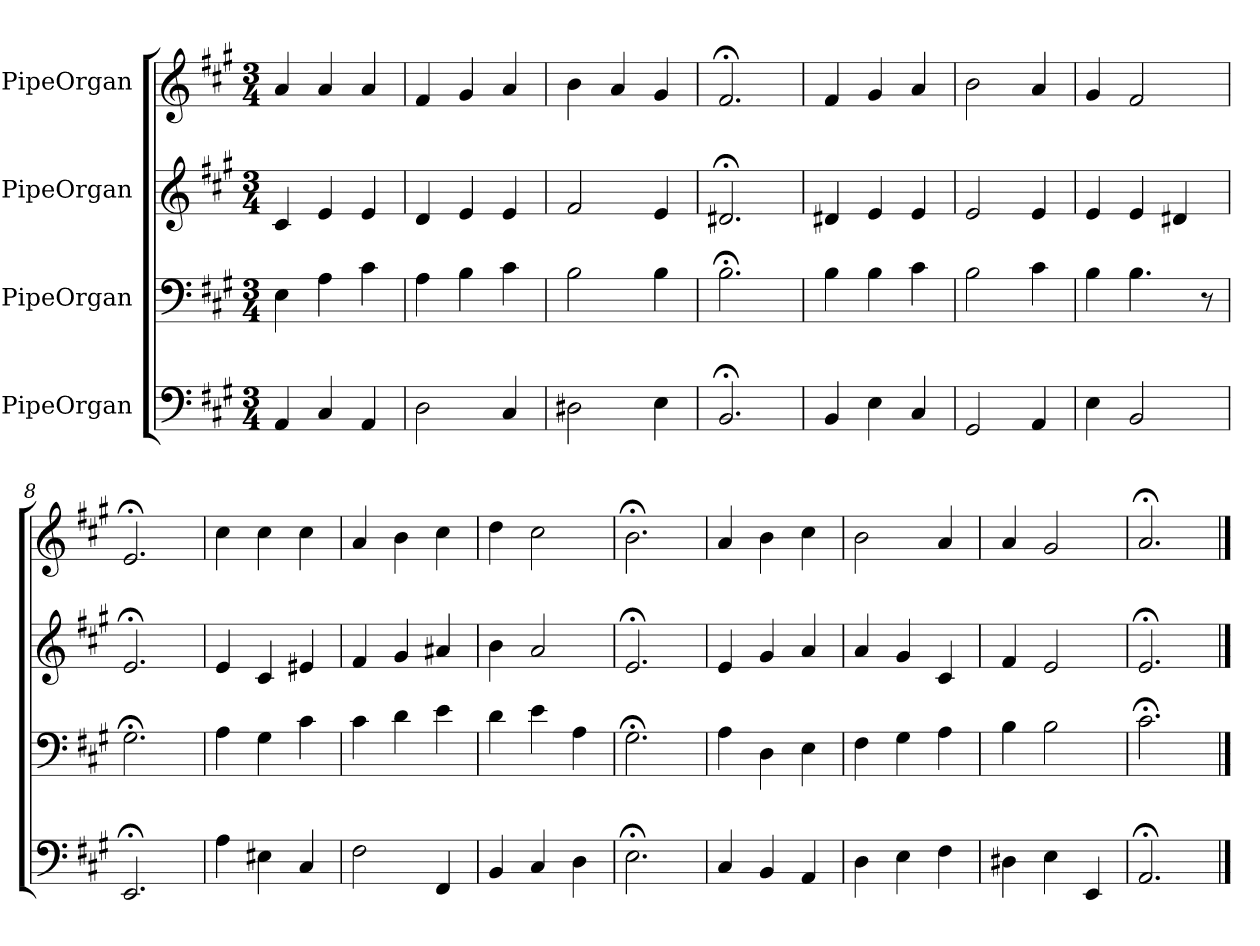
**kern	**kern	**kern	**kern
*part4	*part3	*part2	*part1
*staff4	*staff3	*staff2	*staff1
*I"PipeOrgan	*I"PipeOrgan	*I"PipeOrgan	*I"PipeOrgan
*k[f#c#g#]	*k[f#c#g#]	*k[f#c#g#]	*k[f#c#g#]
*A:	*A:	*A:	*A:
*M3/4	*M3/4	*M3/4	*M3/4
*MM60	*MM60	*MM60	*MM60
=1	=1	=1	=1
4AA	4E	4c#	4a
4C#	4A	4e	4a
4AA	4c#	4e	4a
=2	=2	=2	=2
2D	4A	4d	4f#
.	4B	4e	4g#
4C#	4c#	4e	4a
=3	=3	=3	=3
2D#X	2B	2f#	4b
.	.	.	4a
4E	4B	4e	4g#
=4	=4	=4	=4
2.BB;<	2.B;<	2.d#X;<	2.f#;<
=5	=5	=5	=5
4BB	4B	4d#X	4f#
4E	4B	4e	4g#
4C#	4c#	4e	4a
=6	=6	=6	=6
2GG#	2B	2e	2b
4AA	4c#	4e	4a
=7	=7	=7	=7
4E	4B	4e	4g#
2BB	4.B	4e	2f#
.	.	4d#X	.
.	8r	.	.
=8	=8	=8	=8
2.EE;<	2.G#;<	2.e;<	2.e;<
=9	=9	=9	=9
4A	4A	4e	4cc#
4E#X	4G#	4c#	4cc#
4C#	4c#	4e#X	4cc#
=10	=10	=10	=10
2F#	4c#	4f#	4a
.	4d	4g#	4b
4FF#	4e	4a#X	4cc#
=11	=11	=11	=11
4BB	4d	4b	4dd
4C#	4e	2a	2cc#
4D	4A	.	.
=12	=12	=12	=12
2.E;<	2.G#;<	2.e;<	2.b;<
=13	=13	=13	=13
4C#	4A	4e	4a
4BB	4D	4g#	4b
4AA	4E	4a	4cc#
=14	=14	=14	=14
4D	4F#	4a	2b
4E	4G#	4g#	.
4F#	4A	4c#	4a
=15	=15	=15	=15
4D#X	4B	4f#	4a
4E	2B	2e	2g#
4EE	.	.	.
=16	=16	=16	=16
2.AA;<	2.c#;<	2.e;<	2.a;<
==	==	==	==
*-	*-	*-	*-
